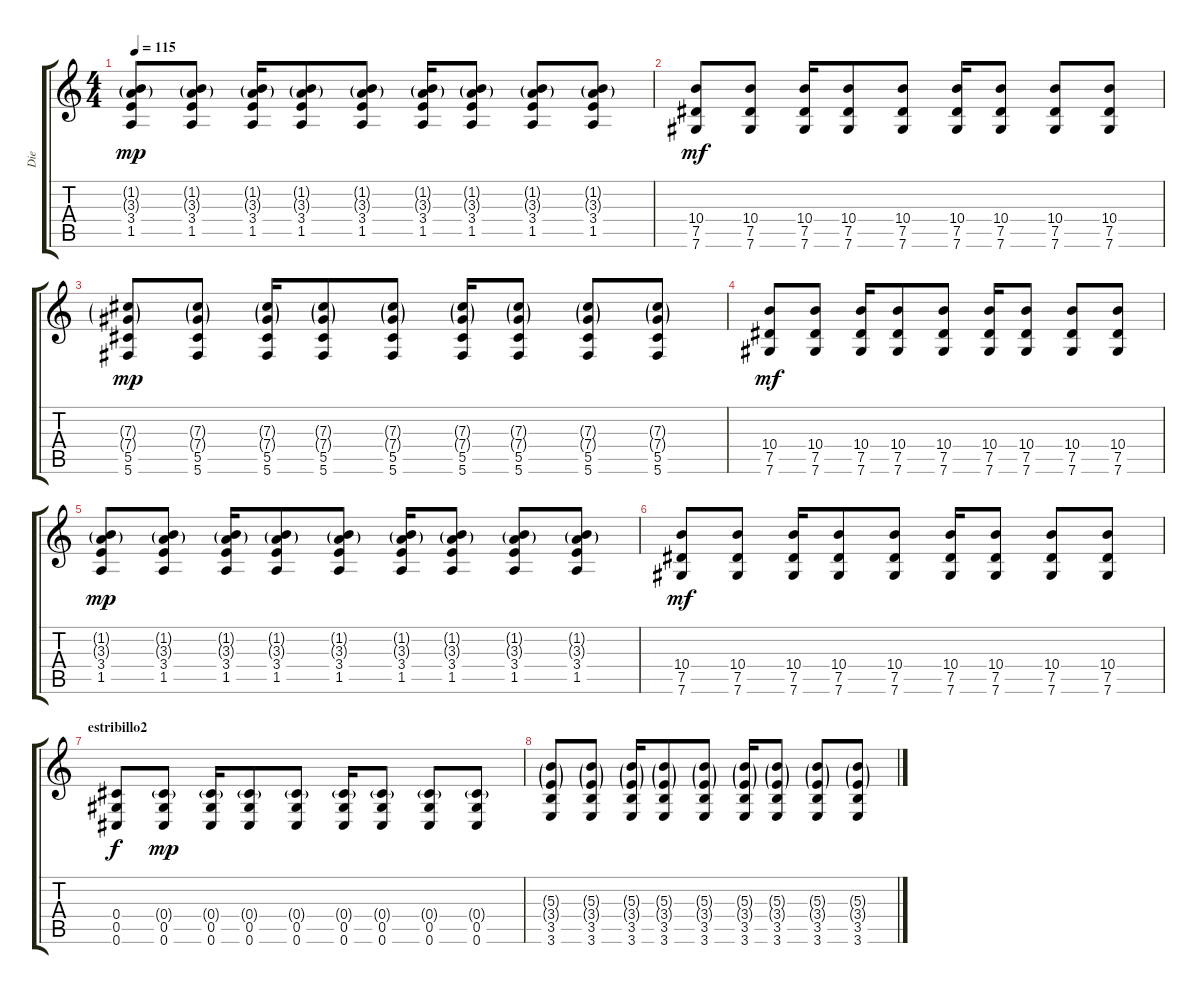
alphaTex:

\track ("Die" "Die") {instrument distortionguitar}
\staff {score tabs}
\tuning (Eb4 Bb3 Gb3 Db3 Ab2 Db2) {hide}
\ts (4 4)
\tempo 115
\clef g2
\ks c
(1.2{g} 3.3{g} 3.4 1.5).8{dy mp} (1.2{g} 3.3{g} 3.4 1.5).8 (1.2{g} 3.3{g} 3.4 1.5).16 (1.2{g} 3.3{g} 3.4 1.5).8 (1.2{g} 3.3{g} 3.4 1.5).8 (1.2{g} 3.3{g} 3.4 1.5).16 (1.2{g} 3.3{g} 3.4 1.5).8 (1.2{g} 3.3{g} 3.4 1.5).8 (1.2{g} 3.3{g} 3.4 1.5).8 |
(10.4 7.5 7.6).8{dy mf} (10.4 7.5 7.6).8 (10.4 7.5 7.6).16 (10.4 7.5 7.6).8 (10.4 7.5 7.6).8 (10.4 7.5 7.6).16 (10.4 7.5 7.6).8 (10.4 7.5 7.6).8 (10.4 7.5 7.6).8 |
(7.3{g} 7.4{g} 5.5 5.6).8{dy mp} (7.3{g} 7.4{g} 5.5 5.6).8 (7.3{g} 7.4{g} 5.5 5.6).16 (7.3{g} 7.4{g} 5.5 5.6).8 (7.3{g} 7.4{g} 5.5 5.6).8 (7.3{g} 7.4{g} 5.5 5.6).16 (7.3{g} 7.4{g} 5.5 5.6).8 (7.3{g} 7.4{g} 5.5 5.6).8 (7.3{g} 7.4{g} 5.5 5.6).8 |
(10.4 7.5 7.6).8{dy mf} (10.4 7.5 7.6).8 (10.4 7.5 7.6).16 (10.4 7.5 7.6).8 (10.4 7.5 7.6).8 (10.4 7.5 7.6).16 (10.4 7.5 7.6).8 (10.4 7.5 7.6).8 (10.4 7.5 7.6).8 |
(1.2{g} 3.3{g} 3.4 1.5).8{dy mp} (1.2{g} 3.3{g} 3.4 1.5).8 (1.2{g} 3.3{g} 3.4 1.5).16 (1.2{g} 3.3{g} 3.4 1.5).8 (1.2{g} 3.3{g} 3.4 1.5).8 (1.2{g} 3.3{g} 3.4 1.5).16 (1.2{g} 3.3{g} 3.4 1.5).8 (1.2{g} 3.3{g} 3.4 1.5).8 (1.2{g} 3.3{g} 3.4 1.5).8 |
(10.4 7.5 7.6).8{dy mf} (10.4 7.5 7.6).8 (10.4 7.5 7.6).16 (10.4 7.5 7.6).8 (10.4 7.5 7.6).8 (10.4 7.5 7.6).16 (10.4 7.5 7.6).8 (10.4 7.5 7.6).8 (10.4 7.5 7.6).8 |
\section ("" "estribillo2")
(0.4 0.5 0.6).8{dy f volume 13 balance 16 instrument distortionguitar} (0.4{g} 0.5 0.6).8{dy mp} (0.4{g} 0.5 0.6).16 (0.4{g} 0.5 0.6).8 (0.4{g} 0.5 0.6).8 (0.4{g} 0.5 0.6).16 (0.4{g} 0.5 0.6).8 (0.4{g} 0.5 0.6).8 (0.4{g} 0.5 0.6).8 |
(5.3{g} 3.4{g} 3.5 3.6).8 (5.3{g} 3.4{g} 3.5 3.6).8 (5.3{g} 3.4{g} 3.5 3.6).16 (5.3{g} 3.4{g} 3.5 3.6).8 (5.3{g} 3.4{g} 3.5 3.6).8 (5.3{g} 3.4{g} 3.5 3.6).16 (5.3{g} 3.4{g} 3.5 3.6).8 (5.3{g} 3.4{g} 3.5 3.6).8 (5.3{g} 3.4{g} 3.5 3.6).8
